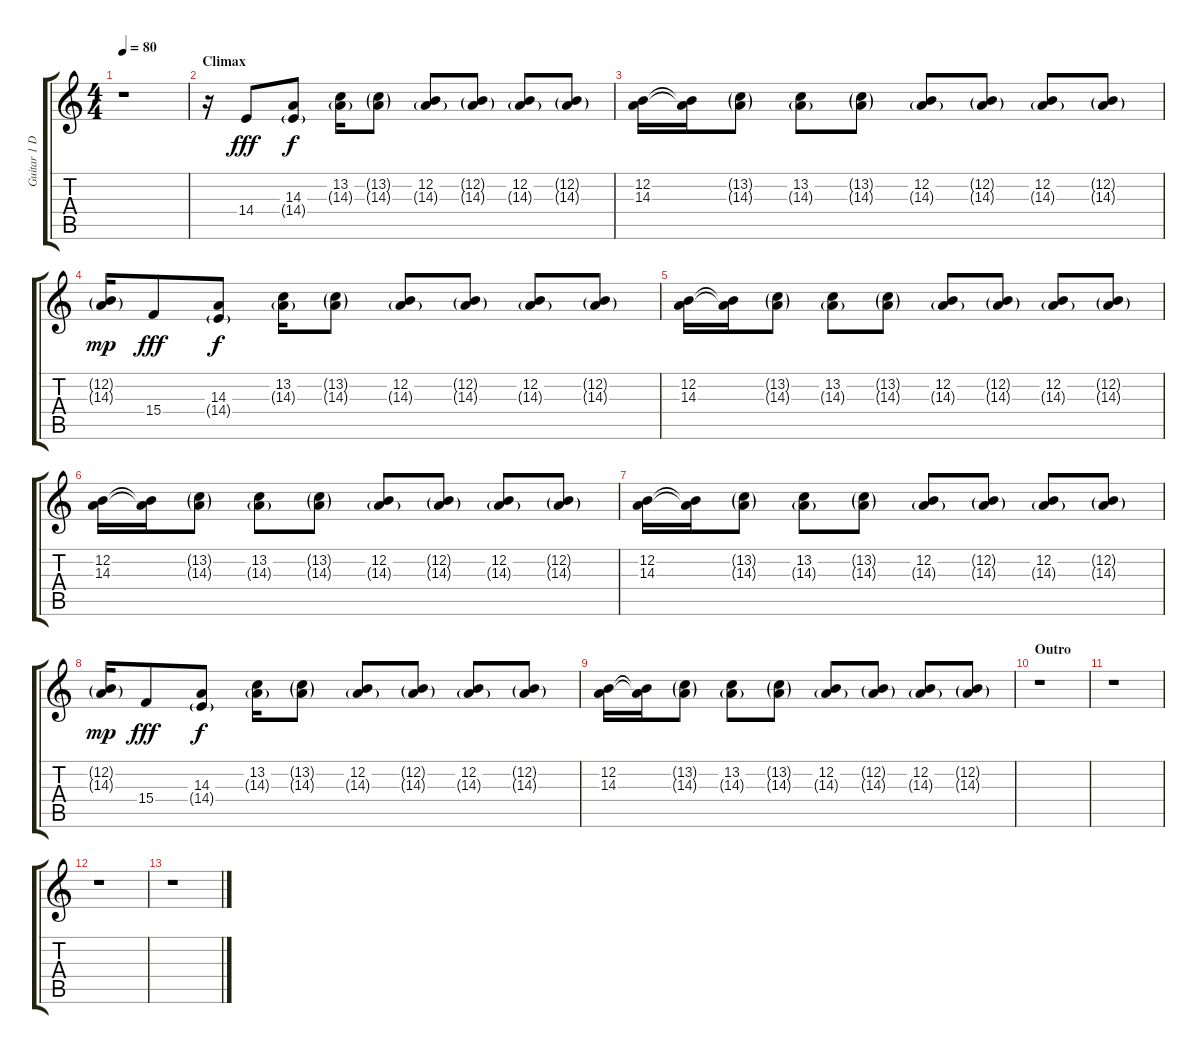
\track ("Guitar 1 Delay" "Guitar 1 D") {instrument electricpiano2}
\staff {score tabs}
\tuning (E4 B3 G3 D3 A2 E2) {hide}
\ts (4 4)
\tempo 80
\clef g2
\ks c
r.1{dy fff} |
\section ("" "Climax")
r.16 14.4.8 (14.3 14.4{g}).8{dy f} (13.2 14.3{g}).16 (13.2{g} 14.3{g}).8 (12.2 14.3{g}).8 (12.2{g} 14.3{g}).8 (12.2 14.3{g}).8 (12.2{g} 14.3{g}).8 |
(12.2 14.3).16 (12.2{t} 14.3{t}).16 (13.2{g} 14.3{g}).8 (13.2 14.3{g}).8 (13.2{g} 14.3{g}).8 (12.2 14.3{g}).8 (12.2{g} 14.3{g}).8 (12.2 14.3{g}).8 (12.2{g} 14.3{g}).8 |
(12.2{g} 14.3{g}).16{dy mp} 15.4.8{dy fff} (14.3 14.4{g}).8{dy f} (13.2 14.3{g}).16 (13.2{g} 14.3{g}).8 (12.2 14.3{g}).8 (12.2{g} 14.3{g}).8 (12.2 14.3{g}).8 (12.2{g} 14.3{g}).8 |
(12.2 14.3).16 (12.2{t} 14.3{t}).16 (13.2{g} 14.3{g}).8 (13.2 14.3{g}).8 (13.2{g} 14.3{g}).8 (12.2 14.3{g}).8 (12.2{g} 14.3{g}).8 (12.2 14.3{g}).8 (12.2{g} 14.3{g}).8 |
(12.2 14.3).16 (12.2{t} 14.3{t}).16 (13.2{g} 14.3{g}).8 (13.2 14.3{g}).8 (13.2{g} 14.3{g}).8 (12.2 14.3{g}).8 (12.2{g} 14.3{g}).8 (12.2 14.3{g}).8 (12.2{g} 14.3{g}).8 |
(12.2 14.3).16 (12.2{t} 14.3{t}).16 (13.2{g} 14.3{g}).8 (13.2 14.3{g}).8 (13.2{g} 14.3{g}).8 (12.2 14.3{g}).8 (12.2{g} 14.3{g}).8 (12.2 14.3{g}).8 (12.2{g} 14.3{g}).8 |
(12.2{g} 14.3{g}).16{dy mp} 15.4.8{dy fff} (14.3 14.4{g}).8{dy f} (13.2 14.3{g}).16 (13.2{g} 14.3{g}).8 (12.2 14.3{g}).8 (12.2{g} 14.3{g}).8 (12.2 14.3{g}).8 (12.2{g} 14.3{g}).8 |
(12.2 14.3).16 (12.2{t} 14.3{t}).16 (13.2{g} 14.3{g}).8 (13.2 14.3{g}).8 (13.2{g} 14.3{g}).8 (12.2 14.3{g}).8 (12.2{g} 14.3{g}).8 (12.2 14.3{g}).8 (12.2{g} 14.3{g}).8 |
\section ("" "Outro")
r.1 |
r.1 |
r.1 |
r.1
